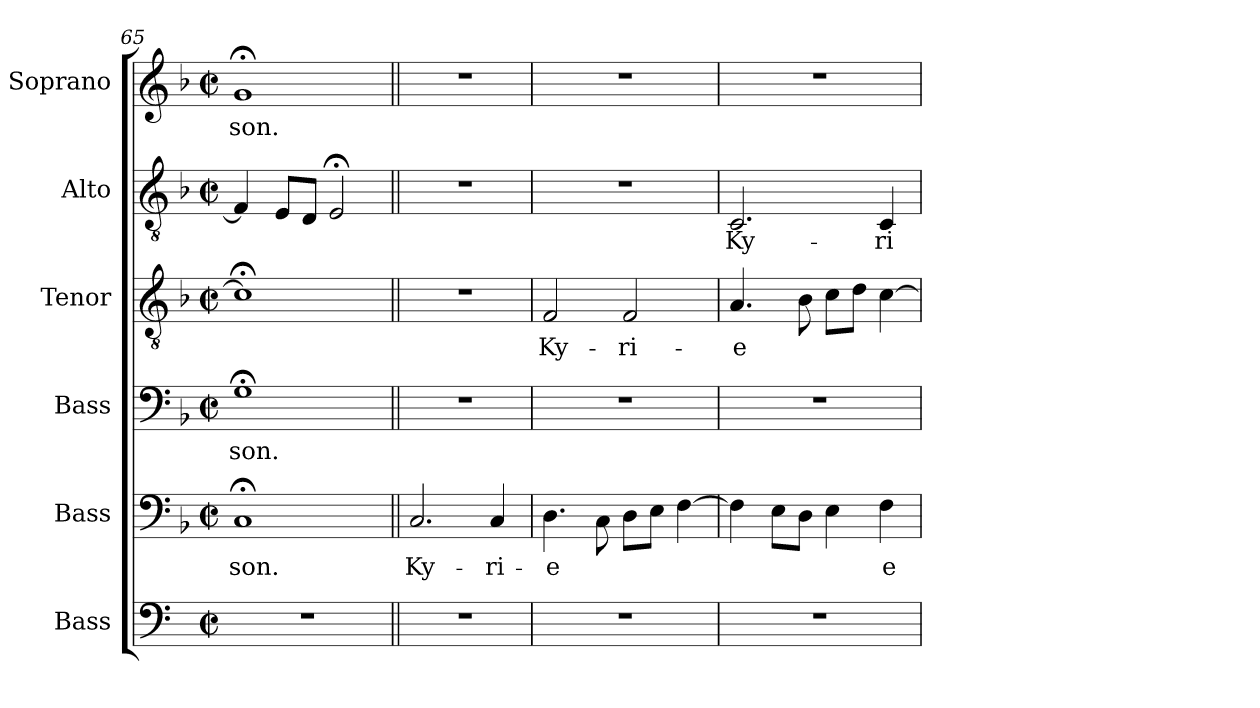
**kern	**kern	**text	**kern	**text	**kern	**text	**kern	**text	**kern	**text
*part6	*part5	*part5	*part4	*part4	*part3	*part3	*part2	*part2	*part1	*part1
*staff6	*staff5	*staff5	*staff4	*staff4	*staff3	*staff3	*staff2	*staff2	*staff1	*staff1
*I"Bass	*I"Bass	*	*I"Bass	*	*I"Tenor	*	*I"Alto	*	*I"Soprano	*
*I'B.	*I'B.	*	*I'B.	*	*I'T.	*	*I'A.	*	*I'S.	*
*clefF4	*clefF4	*	*clefF4	*	*clefGv2	*	*clefGv2	*	*clefG2	*
*	*	*	*	*	*ITrd7c12	*	*	*	*	*
*k[]	*k[b-]	*	*k[b-]	*	*k[b-]	*	*k[b-]	*	*k[b-]	*
*C:	*F:	*	*F:	*	*F:	*	*F:	*	*F:	*
*M2/2	*M2/2	*	*M2/2	*	*M2/2	*	*M2/2	*	*M2/2	*
*met(c|)	*met(c|)	*	*met(c|)	*	*met(c|)	*	*met(c|)	*	*met(c|)	*
=65	=65	=65	=65	=65	=65	=65	=65	=65	=65	=65
!	!	!LO:LY:b:color=#000000	!	!	!	!	!	!	!	!
!	!	!	!	!LO:LY:b:color=#000000	!	!	!	!	!	!
!	!	!	!	!	!	!	!	!	!	!LO:LY:b:color=#000000
1r	1C;i	-son.	1G;i	-son.	1C;i]	.	4Fi/]	.	1g;i	-son.
.	.	.	.	.	.	.	8Ei/L	.	.	.
.	.	.	.	.	.	.	8Di/J	.	.	.
.	.	.	.	.	.	.	2E;i/	.	.	.
=66||	=66||	=66||	=66||	=66||	=66||	=66||	=66||	=66||	=66||	=66||
!	!	!LO:LY:b:color=#000000	!	!	!	!	!	!	!	!
1r	2.Ci/	Ky-	1r	.	1r	.	1r	.	1r	.
!	!	!LO:LY:b:color=#000000	!	!	!	!	!	!	!	!
.	4Ci/	-ri-	.	.	.	.	.	.	.	.
=67	=67	=67	=67	=67	=67	=67	=67	=67	=67	=67
!	!	!LO:LY:b:color=#000000	!	!	!	!	!	!	!	!
!	!	!	!	!	!	!LO:LY:b:color=#000000	!	!	!	!
1r	4.Di\	-e	1r	.	2FFi/	Ky-	1r	.	1r	.
.	8Ci\	.	.	.	.	.	.	.	.	.
!	!	!	!	!	!	!LO:LY:b:color=#000000	!	!	!	!
.	8Di\L	.	.	.	2FFi/	-ri-	.	.	.	.
.	8Ei\J	.	.	.	.	.	.	.	.	.
.	[4Fi\	.	.	.	.	.	.	.	.	.
=68	=68	=68	=68	=68	=68	=68	=68	=68	=68	=68
!	!	!	!	!	!	!LO:LY:b:color=#000000	!	!	!	!
!	!	!	!	!	!	!	!	!LO:LY:b:color=#000000	!	!
1r	4Fi\]	.	1r	.	4.AAi/	-e	2.Ci/	Ky-	1r	.
.	8Ei\L	.	.	.	.	.	.	.	.	.
.	8Di\J	.	.	.	8BB-i\	.	.	.	.	.
.	4Ei\	.	.	.	8Ci\L	.	.	.	.	.
.	.	.	.	.	8Di\J	.	.	.	.	.
!	!	!LO:LY:b:color=#000000	!	!	!	!	!	!	!	!
!	!	!	!	!	!	!	!	!LO:LY:b:color=#000000	!	!
.	4Fi\	e-	.	.	[4Ci\	.	4Ci/	-ri-	.	.
=	=	=	=	=	=	=	=	=	=	=
*-	*-	*-	*-	*-	*-	*-	*-	*-	*-	*-
